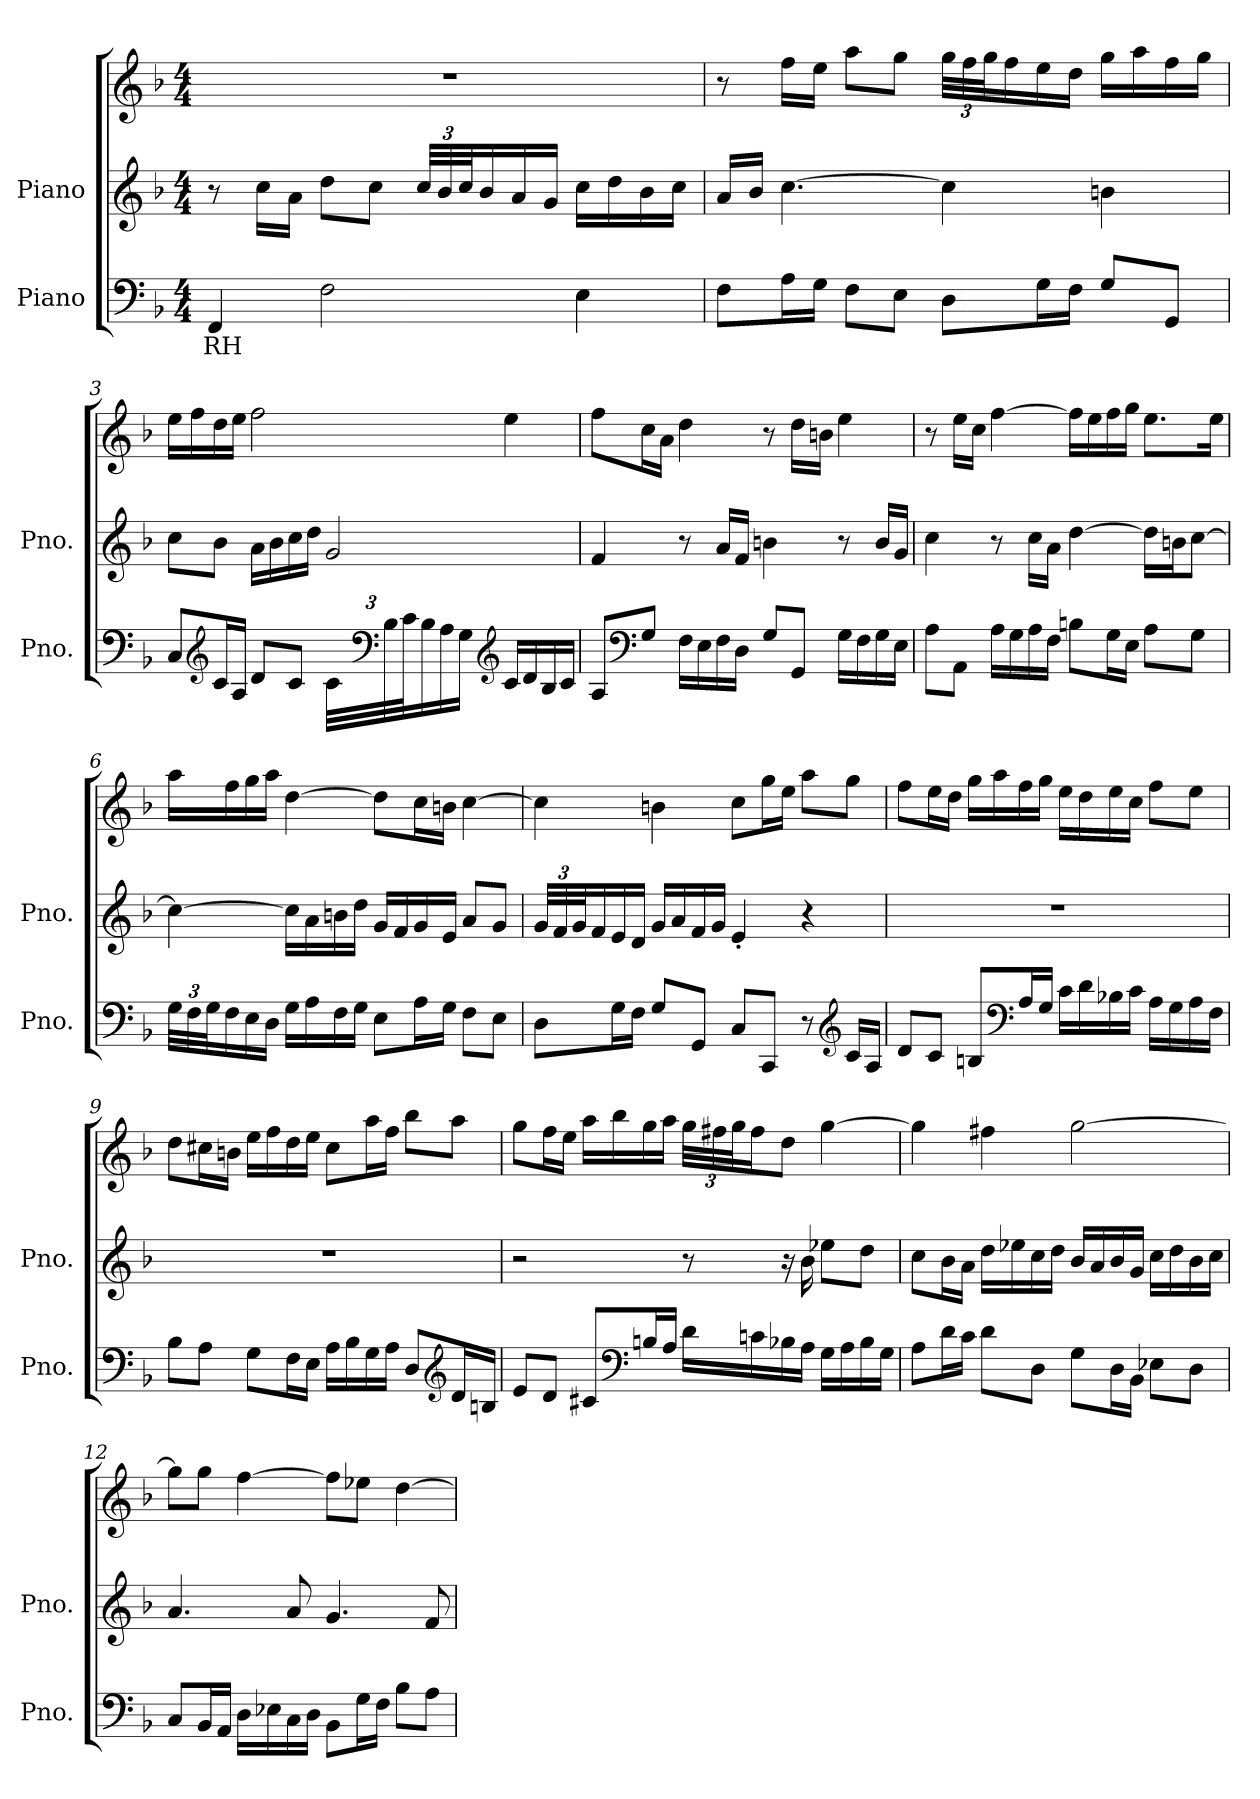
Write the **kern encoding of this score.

**kern	**text	**kern	**kern
*part2	*part2	*part1	*part1
*staff3	*staff3	*staff2	*staff1
*I"Piano	*	*I"Piano	*
*I'Pno.	*	*I'Pno.	*
*clefF4	*	*clefG2	*clefG2
*k[b-]	*	*k[b-]	*k[b-]
*M4/4	*	*M4/4	*M4/4
*MM98	*	*MM98	*MM98
=1	=1	=1	=1
!	!LO:LY:b	!	!
4FF/	RH	8r	1r
.	.	16cc\LL	.
.	.	16a\JJ	.
2F\	.	8dd\L	.
.	.	8cc\J	.
*	*	*Xbrackettup	*
.	.	48cc/LLL	.
.	.	48b-/	.
.	.	48cc/J	.
.	.	16b-/	.
.	.	16a/	.
.	.	16g/JJ	.
4E\	.	16cc\LL	.
.	.	16dd\	.
.	.	16b-\	.
.	.	16cc\JJ	.
=2	=2	=2	=2
8F\L	.	16a/LL	8r
.	.	16b-/JJ	.
16A\L	.	[4.cc\	16ff\LL
16G\JJ	.	.	16ee\JJ
8F\L	.	.	8aa\L
8E\J	.	.	8gg\J
*	*	*	*Xbrackettup
8D\L	.	4cc\]	48gg\LLL
.	.	.	48ff\
.	.	.	48gg\J
.	.	.	16ff\
16G\L	.	.	16ee\
16F\JJ	.	.	16dd\JJ
8G/L	.	4bn\	16gg\LL
.	.	.	16aa\
8GG/J	.	.	16ff\
.	.	.	16gg\JJ
!!LO:LB:g=z
=3	=3	=3	=3
8C/L	.	8cc\L	16ee\LL
.	.	.	16ff\
*clefG2	*	*	*
16c/L	.	8b-\J	16dd\
16A/JJ	.	.	16ee\JJ
8d/L	.	16a\LL	2ff\
.	.	16b-\	.
8c/J	.	16cc\	.
.	.	16dd\JJ	.
*Xbrackettup	*	*	*
48c\LLL	.	2g/	.
*clefF4	*	*	*
48B-\	.	.	.
48c\J	.	.	.
16B-\	.	.	.
16A\	.	.	.
16G\JJ	.	.	.
*clefG2	*	*	*
16c/LL	.	.	4ee\
16d/	.	.	.
16B-/	.	.	.
16c/JJ	.	.	.
=4	=4	=4	=4
8A/L	.	4f/	8ff\L
*clefF4	*	*	*
8G/J	.	.	16cc\L
.	.	.	16a\JJ
16F\LL	.	8r	4dd\
16E\	.	.	.
16F\	.	16a/LL	.
16D\JJ	.	16f/JJ	.
8G/L	.	4bn\	8r
8GG/J	.	.	16dd\LL
.	.	.	16bn\JJ
16G\LL	.	8r	4ee\
16F\	.	.	.
16G\	.	16b/LL	.
16E\JJ	.	16g/JJ	.
!!LO:LB:g=z
=5	=5	=5	=5
8A\L	.	4cc\	8r
8AA\J	.	.	16ee\LL
.	.	.	16cc\JJ
16A\LL	.	8r	[4ff\
16G\	.	.	.
16A\	.	16cc\LL	.
16F\JJ	.	16a\JJ	.
8Bn\L	.	[4dd\	16ff\LL]
.	.	.	16ee\
16G\L	.	.	16ff\
16E\JJ	.	.	16gg\JJ
8A\L	.	16dd\LL]	8.ee\L
.	.	16bn\J	.
8G\J	.	[8cc\J	.
.	.	.	16ee\Jk
=6	=6	=6	=6
48G\LLL	.	4cc\_	16aa\LL
48F\	.	.	.
48G\J	.	.	.
16F\	.	.	16ff\
16E\	.	.	16gg\
16D\JJ	.	.	16aa\JJ
16G\LL	.	16cc\LL]	[4dd\
16A\	.	16a\	.
16F\	.	16bn\	.
16G\JJ	.	16dd\JJ	.
8E\L	.	16g/LL	8dd\L]
.	.	16f/	.
16A\L	.	16g/	16cc\L
16G\JJ	.	16e/JJ	16bn\JJ
8F\L	.	8a/L	[4cc\
8E\J	.	8g/J	.
!!LO:LB:g=z
=7	=7	=7	=7
8D\L	.	48g/LLL	4cc\]
.	.	48f/	.
.	.	48g/J	.
.	.	16f/	.
16G\L	.	16e/	.
16F\JJ	.	16d/JJ	.
8G/L	.	16g/LL	4bn\
.	.	16a/	.
8GG/J	.	16f/	.
.	.	16g/JJ	.
8C/L	.	4e'/	8cc\L
8CC/J	.	.	16gg\L
.	.	.	16ee\JJ
8r	.	4r	8aa\L
*clefG2	*	*	*
16c/LL	.	.	8gg\J
16A/JJ	.	.	.
=8	=8	=8	=8
8d/L	.	1r	8ff\L
8c/J	.	.	16ee\L
.	.	.	16dd\JJ
8Bn/L	.	.	16gg\LL
.	.	.	16aa\
*clefF4	*	*	*
16A/L	.	.	16ff\
16G/JJ	.	.	16gg\JJ
16c\LL	.	.	16ee\LL
16d\	.	.	16dd\
16B-X\	.	.	16ee\
16c\JJ	.	.	16cc\JJ
16A\LL	.	.	8ff\L
16G\	.	.	.
16A\	.	.	8ee\J
16F\JJ	.	.	.
!!LO:PB:g=z
=9	=9	=9	=9
8B-\L	.	1r	8dd\L
8A\J	.	.	16cc#X\L
.	.	.	16bn\JJ
8G\L	.	.	16ee\LL
.	.	.	16ff\
16F\L	.	.	16dd\
16E\JJ	.	.	16ee\JJ
16A\LL	.	.	8cc#\L
16B-\	.	.	.
16G\	.	.	16aa\L
16A\JJ	.	.	16ff\JJ
8D/L	.	.	8bb-\L
*clefG2	*	*	*
16d/L	.	.	8aa\J
16Bn/JJ	.	.	.
=10	=10	=10	=10
8e/L	.	2r	8gg\L
8d/J	.	.	16ff\L
.	.	.	16ee\JJ
8c#X/L	.	.	16aa\LL
.	.	.	16bb-\
*clefF4	*	*	*
16Bn/L	.	.	16gg\
16A/JJ	.	.	16aa\JJ
16d\LL	.	8r	48gg\LLL
.	.	.	48ff#X\
.	.	.	48gg\J
16cn\	.	.	16ff#\J
16B-X\	.	16r	8dd\J
16A\JJ	.	16b-\	.
16G\LL	.	8ee-X\L	[4gg\
16A\	.	.	.
16B-\	.	8dd\J	.
16G\JJ	.	.	.
!!LO:LB:g=z
=11	=11	=11	=11
8A\L	.	8cc\L	4gg\]
16d\L	.	16b-\L	.
16c\JJ	.	16a\JJ	.
8d\L	.	16dd\LL	4ff#X\
.	.	16ee-X\	.
8D\J	.	16cc\	.
.	.	16dd\JJ	.
8G\L	.	16b-/LL	[2gg\
.	.	16a/	.
16D\L	.	16b-/	.
16BB-\JJ	.	16g/JJ	.
8E-X\L	.	16cc\LL	.
.	.	16dd\	.
8D\J	.	16b-\	.
.	.	16cc\JJ	.
=12	=12	=12	=12
8C/L	.	4.a/	8gg\L]
16BB-/L	.	.	8gg\J
16AA/JJ	.	.	.
16D\LL	.	.	[4ff\
16E-X\	.	.	.
16C\	.	8a/	.
16D\JJ	.	.	.
8BB-\L	.	4.g/	8ff\L]
16G\L	.	.	8ee-X\J
16F\JJ	.	.	.
8B-\L	.	.	[4dd\
8A\J	.	8f/	.
=	=	=	=
*-	*-	*-	*-
